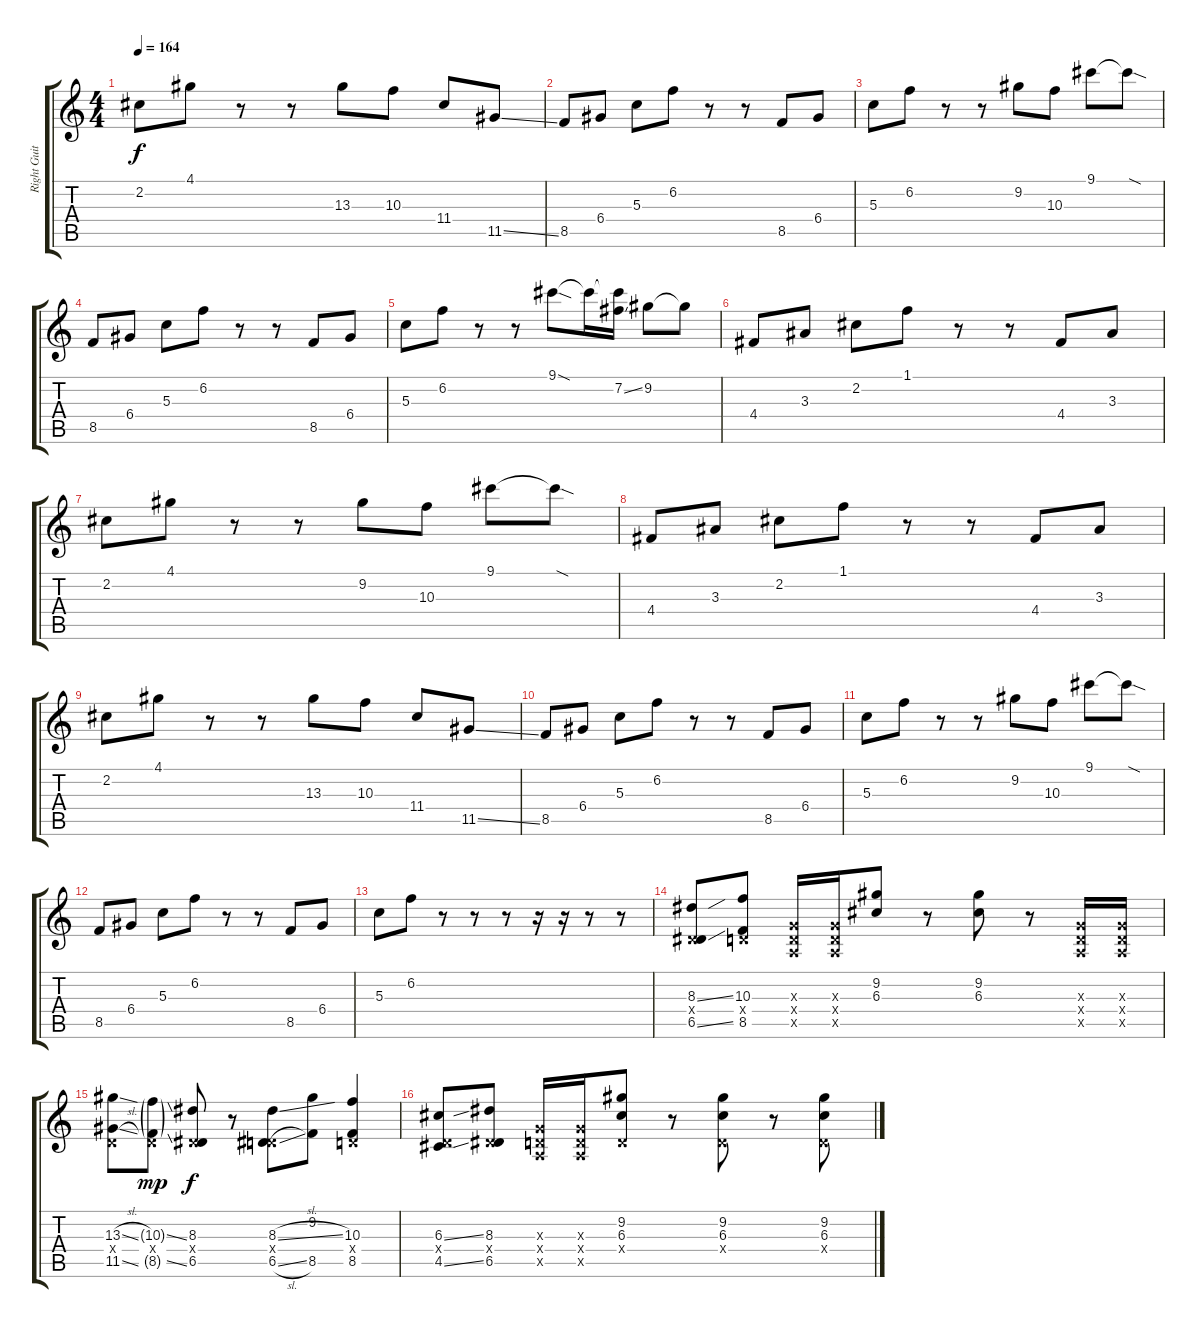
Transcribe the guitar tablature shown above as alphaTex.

\track ("Right Guitar" "Right Guit") {instrument overdrivenguitar}
\staff {score tabs}
\tuning (E4 B3 G3 D3 A2 E2) {hide}
\ts (4 4)
\tempo 164
\clef g2
\ks c
2.2.8{dy f} 4.1.8 r.8 r.8 13.3.8 10.3.8 11.4.8 11.5{ss}.8 |
8.5.8 6.4.8 5.3.8 6.2.8 r.8 r.8 8.5.8 6.4.8 |
5.3.8 6.2.8 r.8 r.8 9.2.8 10.3.8 9.1.8 9.1{sod t}.8 |
8.5.8 6.4.8 5.3.8 6.2.8 r.8 r.8 8.5.8 6.4.8 |
5.3.8 6.2.8 r.8 r.8 9.1{sod}.8 9.1{t}.16 (9.1{t} 7.2{ss}).16 9.2.8 9.2{t}.8 |
4.4.8 3.3.8 2.2.8 1.1.8 r.8 r.8 4.4.8 3.3.8 |
2.2.8 4.1.8 r.8 r.8 9.2.8 10.3.8 9.1.8 9.1{sod t}.8 |
4.4.8 3.3.8 2.2.8 1.1.8 r.8 r.8 4.4.8 3.3.8 |
2.2.8 4.1.8 r.8 r.8 13.3.8 10.3.8 11.4.8 11.5{ss}.8 |
8.5.8 6.4.8 5.3.8 6.2.8 r.8 r.8 8.5.8 6.4.8 |
5.3.8 6.2.8 r.8 r.8 9.2.8 10.3.8 9.1.8 9.1{sod t}.8 |
8.5.8 6.4.8 5.3.8 6.2.8 r.8 r.8 8.5.8 6.4.8 |
5.3.8 6.2.8 r.8 r.8 r.8 r.16 r.16 r.8 r.8 |
(8.3{ss} 0.4{x} 6.5{ss}).8{instrument overdrivenguitar} (10.3 0.4{x} 8.5).8 (0.3{x} 0.4{x} 0.5{x}).16 (0.3{x} 0.4{x} 0.5{x}).16 (9.2 6.3).8 r.8 (9.2 6.3).8 r.8 (0.3{x} 0.4{x} 0.5{x}).16 (0.3{x} 0.4{x} 0.5{x}).16 |
(13.3{sl} 0.4{x} 11.5{sl}).8 (10.3{ss g} 0.4{x} 8.5{ss g}).8{dy mp} (8.3 0.4{x} 6.5).8{dy f} r.8 (8.3{sl} 0.4{x} 6.5{sl}).8 (9.2 8.5).8 (10.3 0.4{x} 8.5).4 |
(6.3{ss} 0.4{x} 4.5{ss}).8 (8.3 0.4{x} 6.5).8 (0.3{x} 0.4{x} 0.5{x}).16 (0.3{x} 0.4{x} 0.5{x}).16 (9.2 6.3 0.4{x}).8 r.8 (9.2 6.3 0.4{x}).8 r.8 (9.2 6.3 0.4{x}).8
